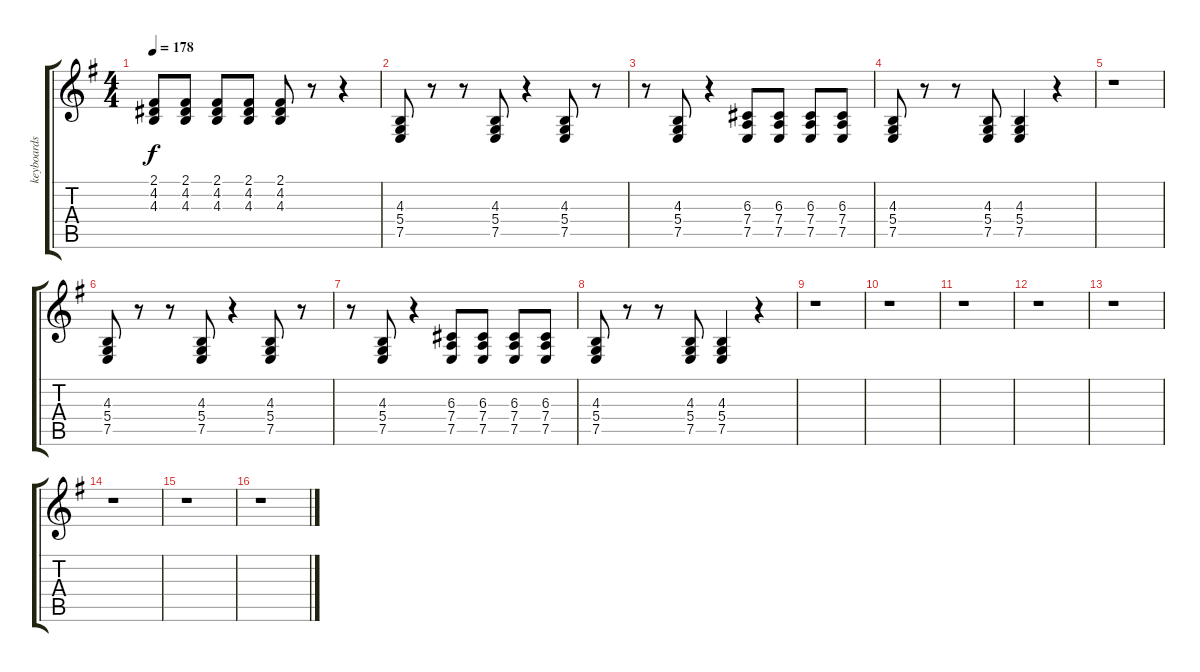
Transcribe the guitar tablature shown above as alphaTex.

\track ("keyboards" "keyboards") {instrument reedorgan}
\staff {score tabs}
\tuning (E4 B3 G3 D3 A2 E2) {hide}
\ts (4 4)
\tempo 178
\clef g2
\ks eminor
(2.1 4.2 4.3).8{dy f} (2.1 4.2 4.3).8 (2.1 4.2 4.3).8 (2.1 4.2 4.3).8 (2.1 4.2 4.3).8 r.8 r.4 |
(4.3 5.4 7.5).8 r.8 r.8 (4.3 5.4 7.5).8 r.4 (4.3 5.4 7.5).8 r.8 |
r.8 (4.3 5.4 7.5).8 r.4 (6.3 7.4 7.5).8 (6.3 7.4 7.5).8 (6.3 7.4 7.5).8 (6.3 7.4 7.5).8 |
(4.3 5.4 7.5).8 r.8 r.8 (4.3 5.4 7.5).8 (4.3 5.4 7.5).4 r.4 |
r.1 |
(4.3 5.4 7.5).8 r.8 r.8 (4.3 5.4 7.5).8 r.4 (4.3 5.4 7.5).8 r.8 |
r.8 (4.3 5.4 7.5).8 r.4 (6.3 7.4 7.5).8 (6.3 7.4 7.5).8 (6.3 7.4 7.5).8 (6.3 7.4 7.5).8 |
(4.3 5.4 7.5).8 r.8 r.8 (4.3 5.4 7.5).8 (4.3 5.4 7.5).4 r.4 |
r.1 |
r.1 |
r.1 |
r.1 |
r.1 |
r.1 |
r.1 |
r.1
